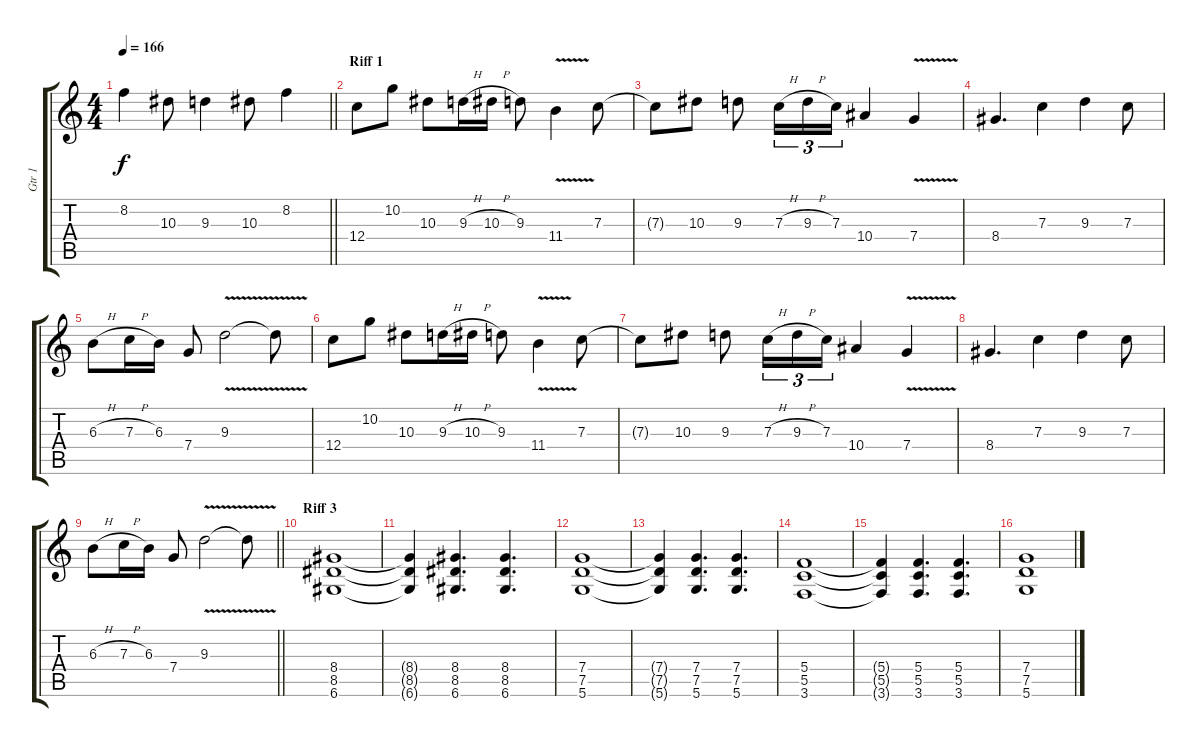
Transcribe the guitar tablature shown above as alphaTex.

\track ("Gtr 1" "Gtr 1") {instrument distortionguitar}
\staff {score tabs}
\tuning (D4 A3 F3 C3 G2 D2) {hide}
\ts (4 4)
\tempo 166
\clef g2
\barLineRight lightlight
\ks c
8.2.4{dy f} 10.3.8 9.3.4 10.3.8 8.2.4 |
\section ("" "Riff 1")
12.4.8 10.2.8 10.3.8 9.3{h}.16 10.3{h}.16 9.3.8 11.4{v}.4 7.3.8 |
7.3{t}.8 10.3.8 9.3.8 7.3{h}.16{tu (3 2)} 9.3{h}.16{tu (3 2)} 7.3.16{tu (3 2)} 10.4.4 7.4{v}.4 |
8.4.4{d} 7.3.4 9.3.4 7.3.8 |
6.3{h}.8 7.3{h}.16 6.3.16 7.4.8 9.3{v}.2 9.3{t}.8 |
12.4.8 10.2.8 10.3.8 9.3{h}.16 10.3{h}.16 9.3.8 11.4{v}.4 7.3.8 |
7.3{t}.8 10.3.8 9.3.8 7.3{h}.16{tu (3 2)} 9.3{h}.16{tu (3 2)} 7.3.16{tu (3 2)} 10.4.4 7.4{v}.4 |
8.4.4{d} 7.3.4 9.3.4 7.3.8 |
\barLineRight lightlight
6.3{h}.8 7.3{h}.16 6.3.16 7.4.8 9.3{v}.2 9.3{t}.8 |
\section ("" "Riff 3")
(8.4 8.5 6.6).1 |
(8.4{t} 8.5{t} 6.6{t}).4 (8.4 8.5 6.6).4{d} (8.4 8.5 6.6).4{d} |
(7.4 7.5 5.6).1 |
(7.4{t} 7.5{t} 5.6{t}).4 (7.4 7.5 5.6).4{d} (7.4 7.5 5.6).4{d} |
(5.4 5.5 3.6).1 |
(5.4{t} 5.5{t} 3.6{t}).4 (5.4 5.5 3.6).4{d} (5.4 5.5 3.6).4{d} |
(7.4 7.5 5.6).1
